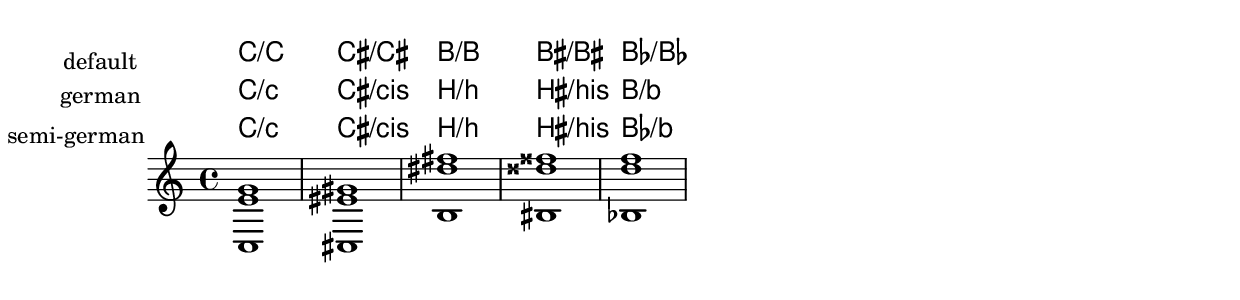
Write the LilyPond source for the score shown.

%% Do not edit this file; it is auto-generated from LSR http://lsr.dsi.unimi.it
%% This file is in the public domain.
\version "2.11.49"

\header {
  lsrtags = "chords"

  texidoc = "
The english naming of chords (default) can be changed to german 
(@code{\\germanChords} replaces B and Bes to H and B) or semi-german 
(@code{\\semiGermanChords} replaces B and Bes to H and Bb).




"
  doctitle = "Changing the chord names to German or semi-German notation"
} % begin verbatim
music = \chordmode {
  c1/c cis/cis
  b/b bis/bis bes/bes
} 

%% The following is only here to print the names of the
%% chords styles; it can be removed if you do not need to
%% print them.

\layout {
  \context {\ChordNames \consists Instrument_name_engraver }
}

<<
  \new ChordNames {
    \set ChordNames.instrumentName = #"default"
    \music
  }
  \new ChordNames {
    \set ChordNames.instrumentName = #"german"
    \germanChords \music }
  \new ChordNames {
    \set ChordNames.instrumentName = #"semi-german"
    \semiGermanChords \music }
  \context Voice { \music }
>>
